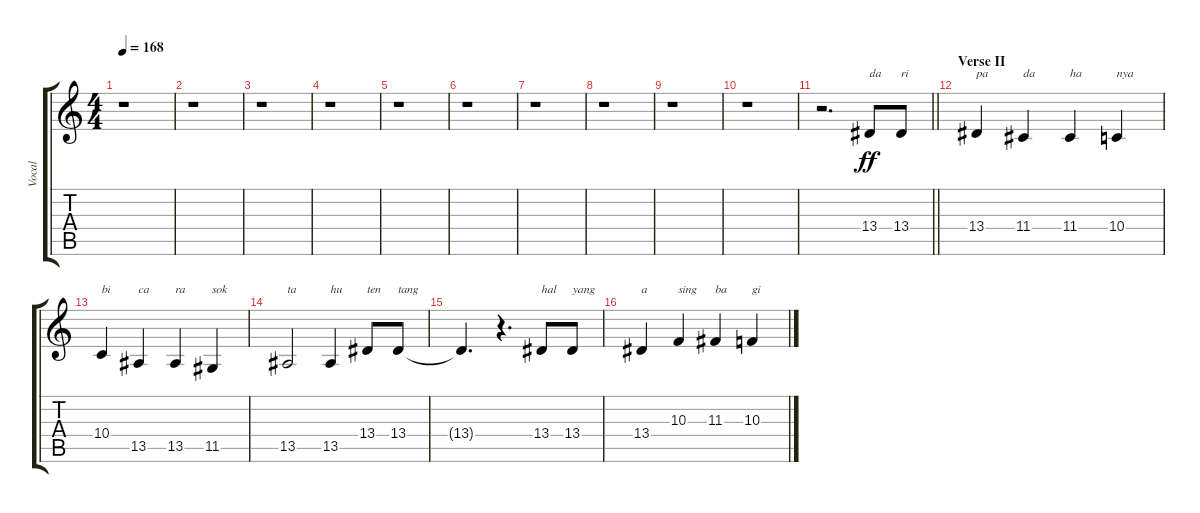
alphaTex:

\track ("Vocal" "Vocal") {instrument synthbrass1}
\staff {score tabs}
\tuning (E4 B3 G3 D3 A2 E2) {hide}
\ts (4 4)
\tempo 168
\clef g2
\ks c
r.1{dy ff} |
r.1 |
r.1 |
r.1 |
r.1 |
r.1 |
r.1 |
r.1 |
r.1 |
r.1 |
\barLineRight lightlight
r.2{d} 13.4.8{txt "da"} 13.4.8{txt "ri"} |
\section ("" "Verse II")
13.4.4{txt "pa"} 11.4.4{txt "da"} 11.4.4{txt "ha"} 10.4.4{txt "nya"} |
10.4.4{txt "bi"} 13.5.4{txt "ca"} 13.5.4{txt "ra"} 11.5.4{txt "sok"} |
13.5.2{txt "ta"} 13.5.4{txt "hu"} 13.4.8{txt "ten"} 13.4.8{txt "tang"} |
13.4{t}.4{d} r.4{d} 13.4.8{txt "hal"} 13.4.8{txt "yang"} |
13.4.4{txt "a"} 10.3.4{txt "sing"} 11.3.4{txt "ba"} 10.3.4{txt "gi"}
